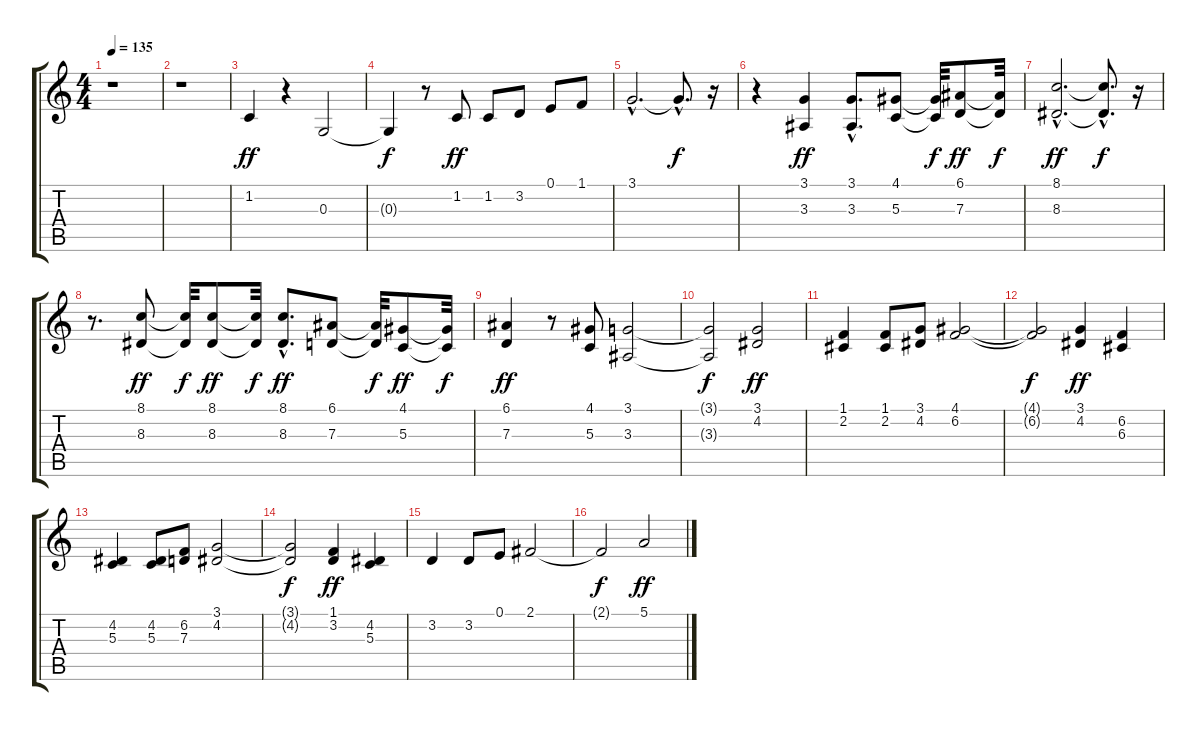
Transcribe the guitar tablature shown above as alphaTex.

\track "" {instrument acousticgrandpiano}
\staff {score tabs}
\tuning (E4 B3 G3 D3 A2 E2) {hide}
\ts (4 4)
\tempo 135
\clef g2
\ks c
r.1{dy f} |
r.1 |
1.2.4{dy ff} r.4 0.3.2 |
0.3{t}.4{dy f} r.8 1.2.8{dy ff} 1.2.8 3.2.8 0.1.8 1.1.8 |
3.1{hac}.2{d} 3.1{hac t}.8{d dy f} r.16 |
r.4 (3.1 3.3).4{dy ff} (3.1{hac} 3.3{hac}).8{d} (4.1 5.3).8 (4.1{t} 5.3{t}).32{dy f} (6.1 7.3).8{dy ff} (6.1{t} 7.3{t}).32{dy f} |
(8.1{hac} 8.3{hac}).2{d dy ff} (8.1{hac t} 8.3{hac t}).8{d dy f} r.16 |
r.8{d} (8.1 8.3).8{dy ff} (8.1{t} 8.3{t}).32{dy f} (8.1 8.3).8{dy ff} (8.1{t} 8.3{t}).32{dy f} (8.1{hac} 8.3{hac}).8{d dy ff} (6.1 7.3).8 (6.1{t} 7.3{t}).32{dy f} (4.1 5.3).8{dy ff} (4.1{t} 5.3{t}).32{dy f} |
(6.1 7.3).4{dy ff} r.8 (4.1 5.3).8 (3.1 3.3).2 |
(3.1{t} 3.3{t}).2{dy f} (3.1 4.2).2{dy ff} |
(1.1 2.2).4 (1.1 2.2).8 (3.1 4.2).8 (4.1 6.2).2 |
(4.1{t} 6.2{t}).2{dy f} (3.1 4.2).4{dy ff} (6.2 6.3).4 |
(4.2 5.3).4 (4.2 5.3).8 (6.2 7.3).8 (3.1 4.2).2 |
(3.1{t} 4.2{t}).2{dy f} (1.1 3.2).4{dy ff} (4.2 5.3).4 |
3.2.4 3.2.8 0.1.8 2.1.2 |
2.1{t}.2{dy f} 5.1.2{dy ff}
